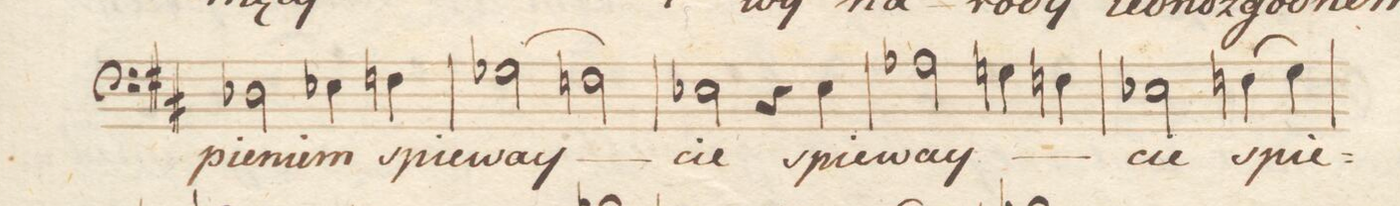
**kern	**text	**dynam
*I"Basso.	*	*
*clefF4	*	*
*k[f#c#]	*	*
*met(c|)	*	*
*M2/2	*	*
2D-X\	pie-	.
4E-X\	-niem	.
4Fn\	ſpie-	.
=34	=34	=34
(2G-X\	-way-	.
2Fn\)	.	.
=35	=35	=35
2E-X\	-cie	.
4r	.	.
4E-\	spie-	.
=36	=36	=36
2A-X\	-way-	.
4Gn\	.	.
4Fn\	.	.
=37	=37	=37
2E-X\	-cie	.
(4Fn\	spie-	.
4G\)	.	.
=38	=38	=38
*-	*-	*-
